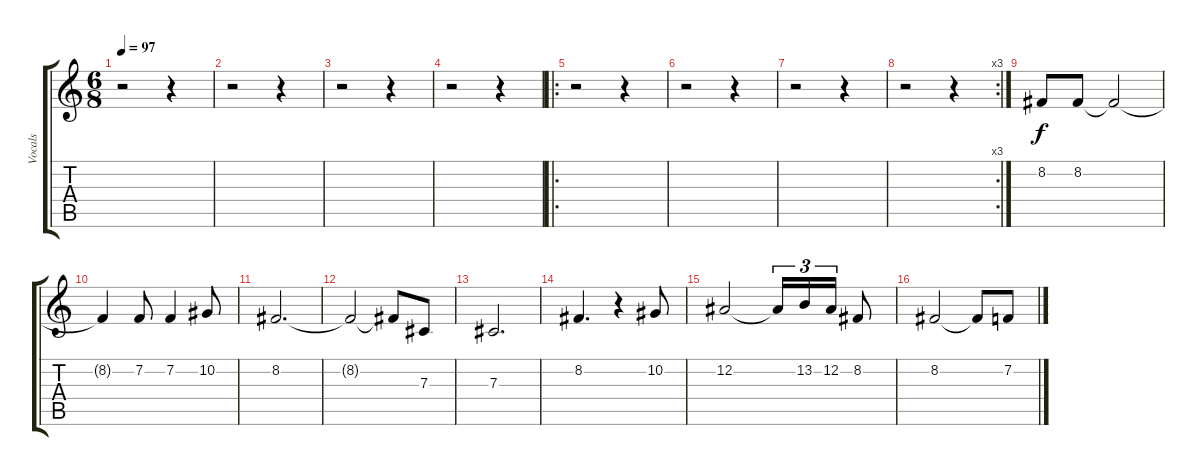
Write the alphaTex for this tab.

\track ("Vocals" "Vocals") {instrument flute}
\staff {score tabs}
\tuning (Eb4 Bb3 Gb3 Db3 Ab2 Eb2) {hide}
\ts (6 8)
\tempo 97
\clef g2
\ks c
r.2{dy f} r.4 |
r.2 r.4 |
r.2 r.4 |
r.2 r.4 |
\ro
r.2 r.4 |
r.2 r.4 |
r.2 r.4 |
\rc 3
r.2 r.4 |
8.2.8 8.2.8 8.2{t}.2 |
8.2{t}.4 7.2.8 7.2.4 10.2.8 |
8.2.2{d} |
8.2{t}.2 8.2{t}.8 7.3.8 |
7.3.2{d} |
8.2.4{d} r.4 10.2.8 |
12.2.2 12.2{t}.16{tu (3 2)} 13.2.16{tu (3 2)} 12.2.16{tu (3 2)} 8.2.8 |
8.2.2 8.2{t}.8 7.2.8
